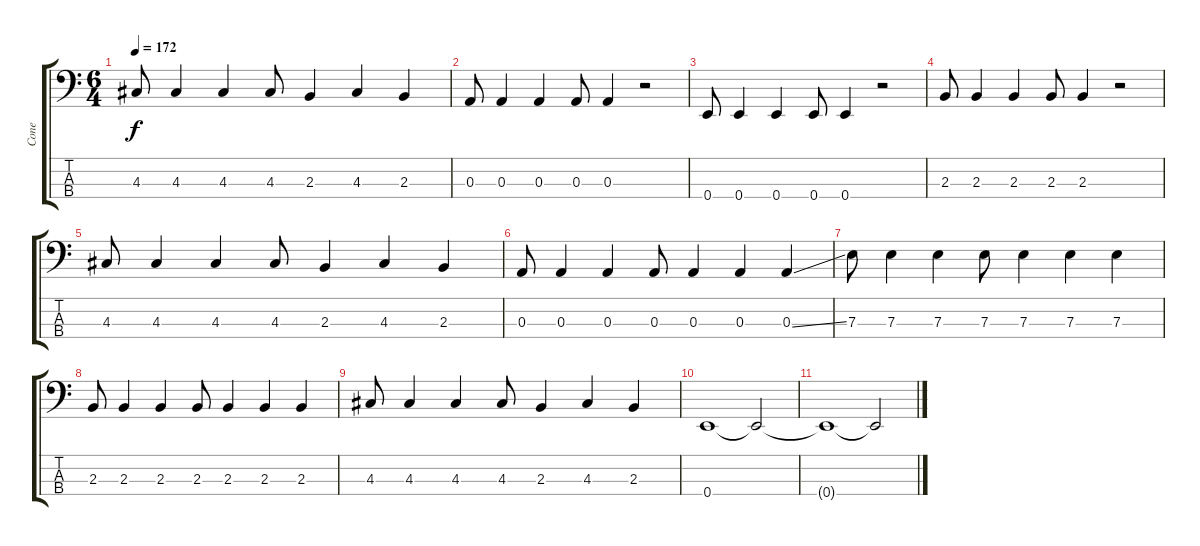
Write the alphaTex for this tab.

\track ("Cone" "Cone") {instrument electricbasspick}
\staff {score tabs}
\tuning (G2 D2 A1 E1) {hide}
\ts (6 4)
\tempo 172
\clef f4
\ks c
4.3.8{dy f} 4.3.4 4.3.4 4.3.8 2.3.4 4.3.4 2.3.4 |
0.3.8 0.3.4 0.3.4 0.3.8 0.3.4 r.2 |
0.4.8 0.4.4 0.4.4 0.4.8 0.4.4 r.2 |
2.3.8 2.3.4 2.3.4 2.3.8 2.3.4 r.2 |
4.3.8 4.3.4 4.3.4 4.3.8 2.3.4 4.3.4 2.3.4 |
0.3.8 0.3.4 0.3.4 0.3.8 0.3.4 0.3.4 0.3{ss}.4 |
7.3.8 7.3.4 7.3.4 7.3.8 7.3.4 7.3.4 7.3.4 |
2.3.8 2.3.4 2.3.4 2.3.8 2.3.4 2.3.4 2.3.4 |
4.3.8 4.3.4 4.3.4 4.3.8 2.3.4 4.3.4 2.3.4 |
0.4.1 0.4{t}.2 |
0.4{t}.1 0.4{t}.2
